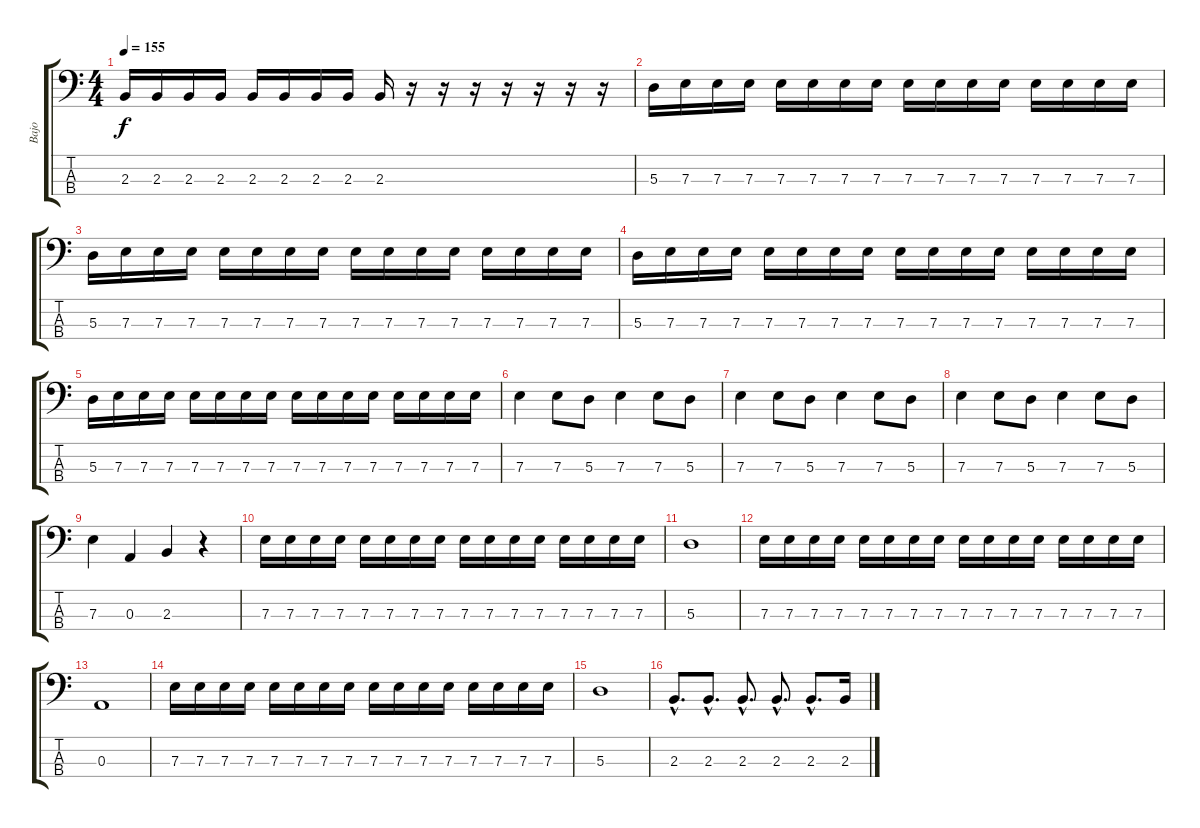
\track ("Bajo" "Bajo") {instrument electricbassfinger}
\staff {score tabs}
\tuning (G2 D2 A1 E1) {hide}
\ts (4 4)
\tempo 155
\clef f4
\ks c
2.3.16{dy f} 2.3.16 2.3.16 2.3.16 2.3.16 2.3.16 2.3.16 2.3.16 2.3.16 r.16 r.16 r.16 r.16 r.16 r.16 r.16 |
5.3.16 7.3.16 7.3.16 7.3.16 7.3.16 7.3.16 7.3.16 7.3.16 7.3.16 7.3.16 7.3.16 7.3.16 7.3.16 7.3.16 7.3.16 7.3.16 |
5.3.16 7.3.16 7.3.16 7.3.16 7.3.16 7.3.16 7.3.16 7.3.16 7.3.16 7.3.16 7.3.16 7.3.16 7.3.16 7.3.16 7.3.16 7.3.16 |
5.3.16 7.3.16 7.3.16 7.3.16 7.3.16 7.3.16 7.3.16 7.3.16 7.3.16 7.3.16 7.3.16 7.3.16 7.3.16 7.3.16 7.3.16 7.3.16 |
5.3.16 7.3.16 7.3.16 7.3.16 7.3.16 7.3.16 7.3.16 7.3.16 7.3.16 7.3.16 7.3.16 7.3.16 7.3.16 7.3.16 7.3.16 7.3.16 |
7.3.4 7.3.8 5.3.8 7.3.4 7.3.8 5.3.8 |
7.3.4 7.3.8 5.3.8 7.3.4 7.3.8 5.3.8 |
7.3.4 7.3.8 5.3.8 7.3.4 7.3.8 5.3.8 |
7.3.4 0.3.4 2.3.4 r.4 |
7.3.16 7.3.16 7.3.16 7.3.16 7.3.16 7.3.16 7.3.16 7.3.16 7.3.16 7.3.16 7.3.16 7.3.16 7.3.16 7.3.16 7.3.16 7.3.16 |
5.3.1 |
7.3.16 7.3.16 7.3.16 7.3.16 7.3.16 7.3.16 7.3.16 7.3.16 7.3.16 7.3.16 7.3.16 7.3.16 7.3.16 7.3.16 7.3.16 7.3.16 |
0.3.1 |
7.3.16 7.3.16 7.3.16 7.3.16 7.3.16 7.3.16 7.3.16 7.3.16 7.3.16 7.3.16 7.3.16 7.3.16 7.3.16 7.3.16 7.3.16 7.3.16 |
5.3.1 |
2.3{hac}.8{d} 2.3{hac}.8{d} 2.3{hac}.8{d} 2.3{hac}.8{d} 2.3{hac}.8{d} 2.3.16
